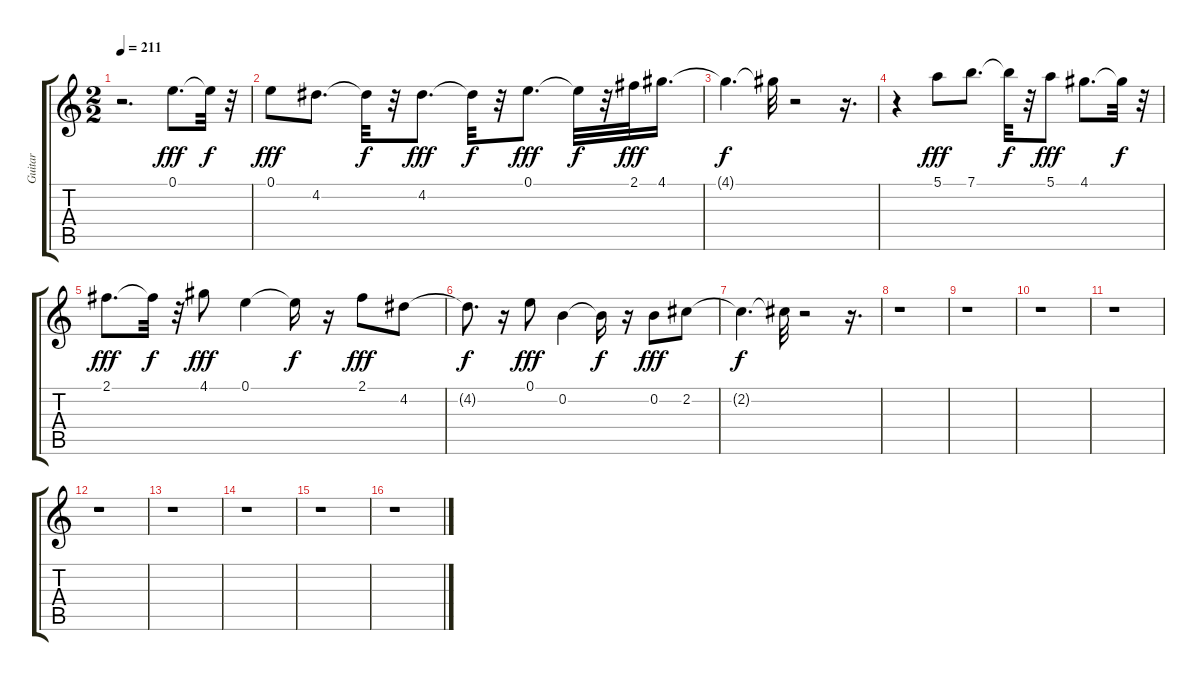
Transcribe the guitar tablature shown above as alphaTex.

\track ("Guitar" "Guitar") {instrument acousticguitarsteel}
\staff {score tabs}
\tuning (E4 B3 G3 D3 A2 E2) {hide}
\ts (2 2)
\tempo 211
\clef g2
\ks c
r.2{d dy f} 0.1.8{d dy fff} 0.1{t}.32{dy f} r.32 |
0.1.8{dy fff} 4.2.8{d} 4.2{t}.32{dy f} r.32 4.2.8{d dy fff} 4.2{t}.32{dy f} r.32 0.1.8{d dy fff} 0.1{t}.32{dy f} r.32 2.1.32{dy fff} 4.1.16{d} |
4.1{t}.4{d dy f} 4.1{t}.32 r.2 r.16{d} |
r.4 5.1.8{dy fff} 7.1.8{d} 7.1{t}.32{dy f} r.32 5.1.8{dy fff} 4.1.8{d} 4.1{t}.32{dy f} r.32 |
2.1.8{d dy fff} 2.1{t}.32{dy f} r.32 4.1.8{dy fff} 0.1.4 0.1{t}.16{dy f} r.16 2.1.8{dy fff} 4.2.8 |
4.2{t}.8{d dy f} r.16 0.1.8{dy fff} 0.2.4 0.2{t}.16{dy f} r.16 0.2.8{dy fff} 2.2.8 |
2.2{t}.4{d dy f} 2.2{t}.32 r.2 r.16{d} |
r.1 |
r.1 |
r.1 |
r.1 |
r.1 |
r.1 |
r.1 |
r.1 |
r.1
